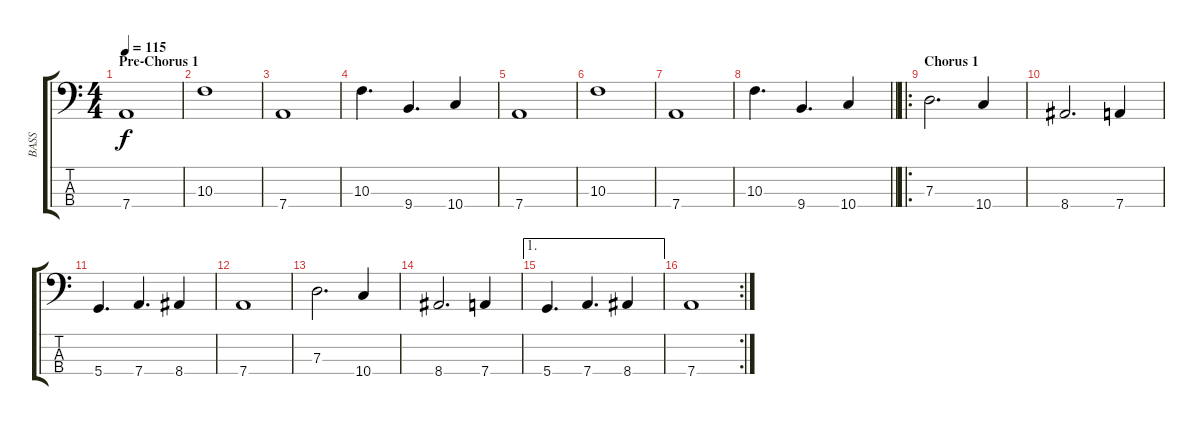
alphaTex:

\track ("BASS" "BASS") {instrument electricbassfinger}
\staff {score tabs}
\tuning (F2 C2 G1 D1) {hide}
\ts (4 4)
\section ("" "Pre-Chorus 1")
\tempo 115
\clef f4
\ks c
7.4.1{dy f} |
10.3.1 |
7.4.1 |
10.3.4{d} 9.4.4{d} 10.4.4 |
7.4.1 |
10.3.1 |
7.4.1 |
\barLineRight lightlight
10.3.4{d} 9.4.4{d} 10.4.4 |
\ro
\section ("" "Chorus 1")
7.3.2{d} 10.4.4 |
8.4.2{d} 7.4.4 |
5.4.4{d} 7.4.4{d} 8.4.4 |
7.4.1 |
7.3.2{d} 10.4.4 |
8.4.2{d} 7.4.4 |
\ae 1
5.4.4{d} 7.4.4{d} 8.4.4 |
\rc 2
7.4.1
